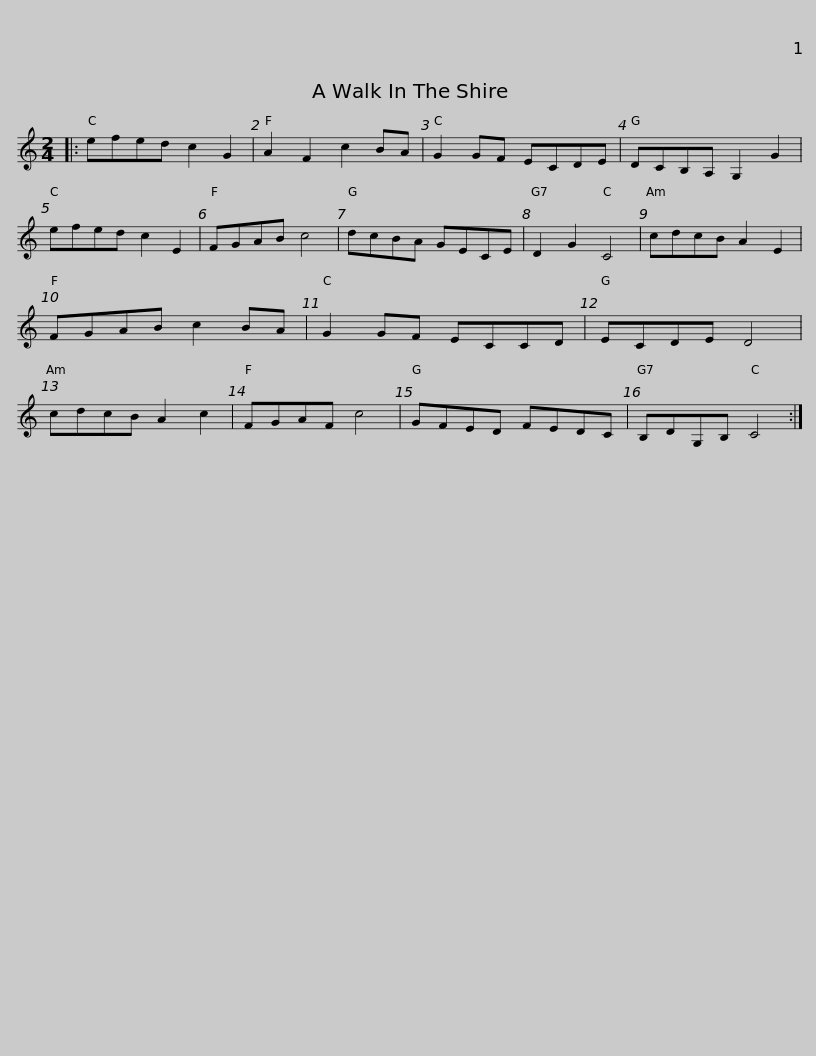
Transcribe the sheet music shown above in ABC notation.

X:1
L:1/8
M:2/4
I:linebreak $
K:C
V:1 treble
V:1
|: efed c2 G2 | A2 F2 c2 BA | G2 GF ECDE | DCB,A, G,2 G2 | efed c2 E2 | %5
 FGAB c4 |$ dcBA GECE | D2 G2 C4 | cdcB A2 E2 | FGAB c2 BA | %10
 G2 GF ECCD | ECDE D4 | cdcB A2 c2 |$ FGAF c4 | GFED FEDC | %15
 B,DG,B, C4 :| %16
